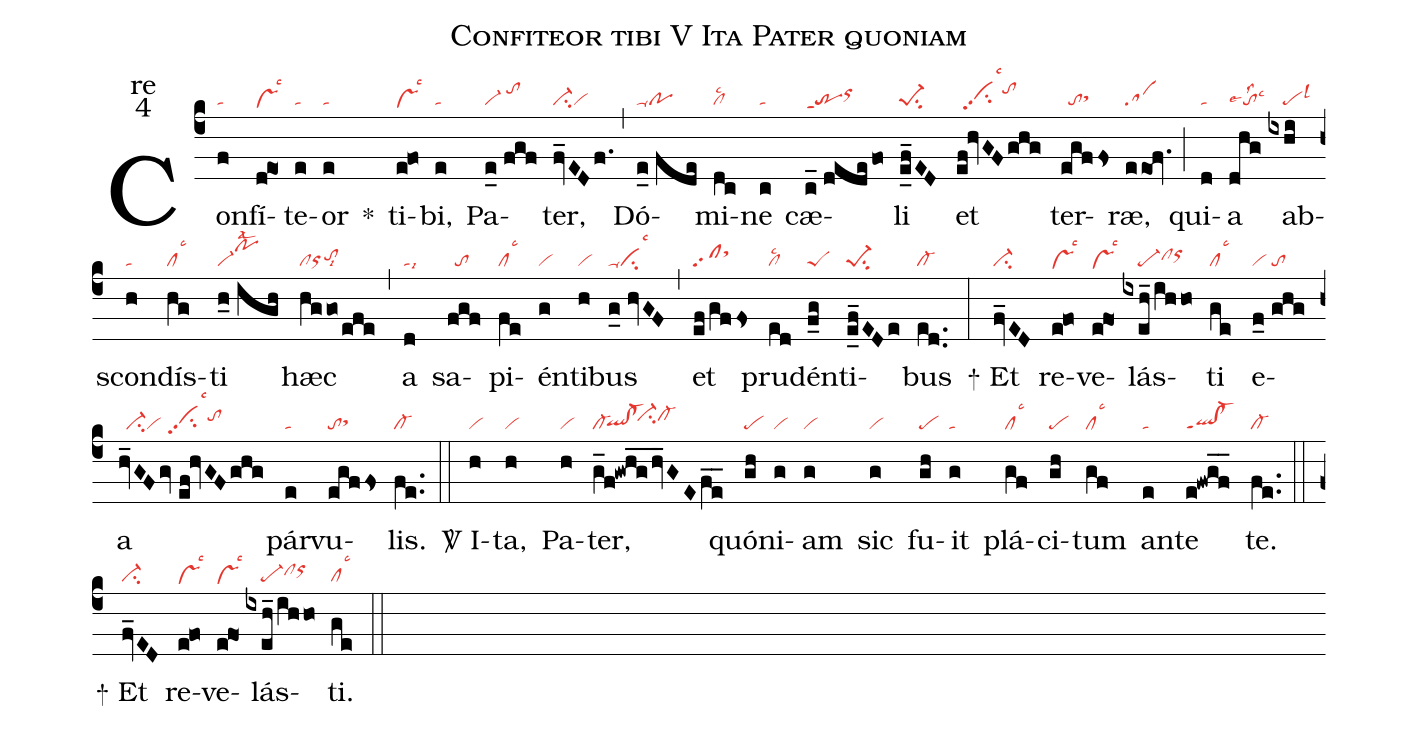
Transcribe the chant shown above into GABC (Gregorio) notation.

name:Confiteor tibi V Ita Pater quoniam;
office-part:re;
mode:4;
nabc-lines:1;
%%
(c4) Con(f|ta)fí(d@eo|vshelsc3)te(e|ta)or(e|ta) <sp>*</sp>() ti(e@fo|vshelsc3)bi,(e|ta) Pa(e_0//fgf|vi-/tohj)ter,(fv_EDf.|ci-vi) (,) Dó(e_0//fde|ta-po)mi(dc|cllsc2)ne(c|ta) cæ(c_//dede/fo|trppt1orhi)li(e_f_ED|pe-1su2) et(ef@hvGFghg|//cihhpp2lsc3tohj) ter(egffs|//tosthh)ræ,(eeof.|sa) (;) qui(d|ta)a(dhg|tolse4lss2lsc3) ab(ixhi|////pelsl3)scon(h|ta)dís(hg|cllsc3)ti(h_0//igh|vi-pohklsal2) hæc(hggo/efe|clorhgtohhlsi8) (,) a(d|talsi9) sa(fgf|//to)pi(fe|cllsc3)én(g|vi)ti(h|vi)bus(g_0//hvGF|ta-cilsc3) (,) et(ef/gffs|clpp2sthj) pru(ed|cllsc2)dén(f_g|peS)ti(e_f_EDe|pe-1su2)bus(ed..|cl-) (:)

<sp>+</sp> Et(fv_ED|ci-) re(e@fo|vshelsc3)ve(e@fo|vshelsc3)lás(ixeh_/ihho|////pe-clhhorhi)ti(ge|cllsc3) e(f_0//ghg|vi/to)a(hv_GFgv//ef@hvGFghg|//ci-vi//cihhpp2lsc3tohi) pár(e|ta)vu(egffs|tosthh)lis.(fe..|cl-) (::)

<sp>V/</sp> I(h|vi)ta,(h|vi) Pa(h|vi)ter,(g_f!gwhg__hv_GEfe__|cl-`qlhg!cl-hg``ci-hicl-hi) quó(gh|pe)ni(g|vi)am(g|vi) sic(g|vi) fu(gh|pe)it(g|ta) plá(gf|cllsc3)ci(gh|pe)tum(gf|cllsc3) an(e|ta)te(e!fwgf__|ql!cl-ppt1) te.(fe..|cl-) (::)

<sp>+</sp> Et(fv_ED|ci-) re(e@fo|vshelsc3)ve(e@fo|vshelsc3)lás(ixeh_/ihho|////pe-clhhorhi)ti.(ge|cllsc3) (::)
